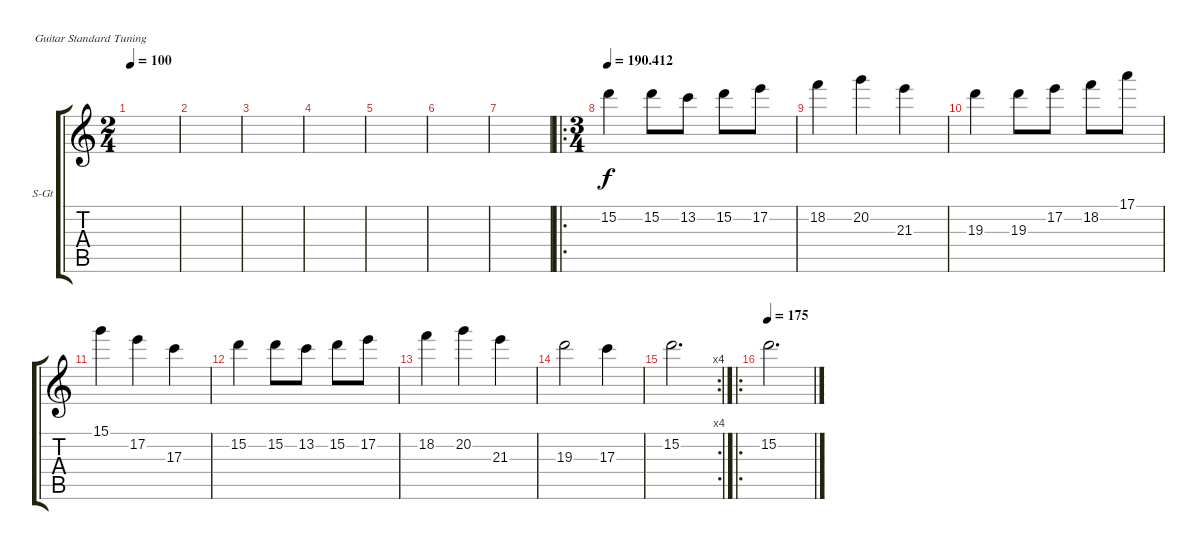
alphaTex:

\defaultSystemsLayout 4
\bracketExtendMode groupsimilarinstruments
\firstSystemTrackNameOrientation horizontal
\otherSystemsTrackNameOrientation horizontal
\track ("Steel Guitar" "S-Gt") {instrument acousticguitarsteel}
\staff {score tabs}
\tuning (E4 B3 G3 D3 A2 E2)
\ts (2 4)
\tempo 100
\clef g2
\ks c
|
|
|
|
|
|
|
\ro
\ts (3 4)
\tempo
190.412 15.2.4 15.2.8 13.2.8 15.2.8 17.2.8 |
18.2.4 20.2.4 21.3.4 |
19.3.4 19.3.8 17.2.8 18.2.8 17.1.8 |
15.1.4 17.2.4 17.3.4 |
15.2.4 15.2.8 13.2.8 15.2.8 17.2.8 |
18.2.4 20.2.4 21.3.4 |
19.3.2 17.3.4 |
\rc 4
15.2.2{d} |
\ro
\tempo 175
15.2.2{d}
